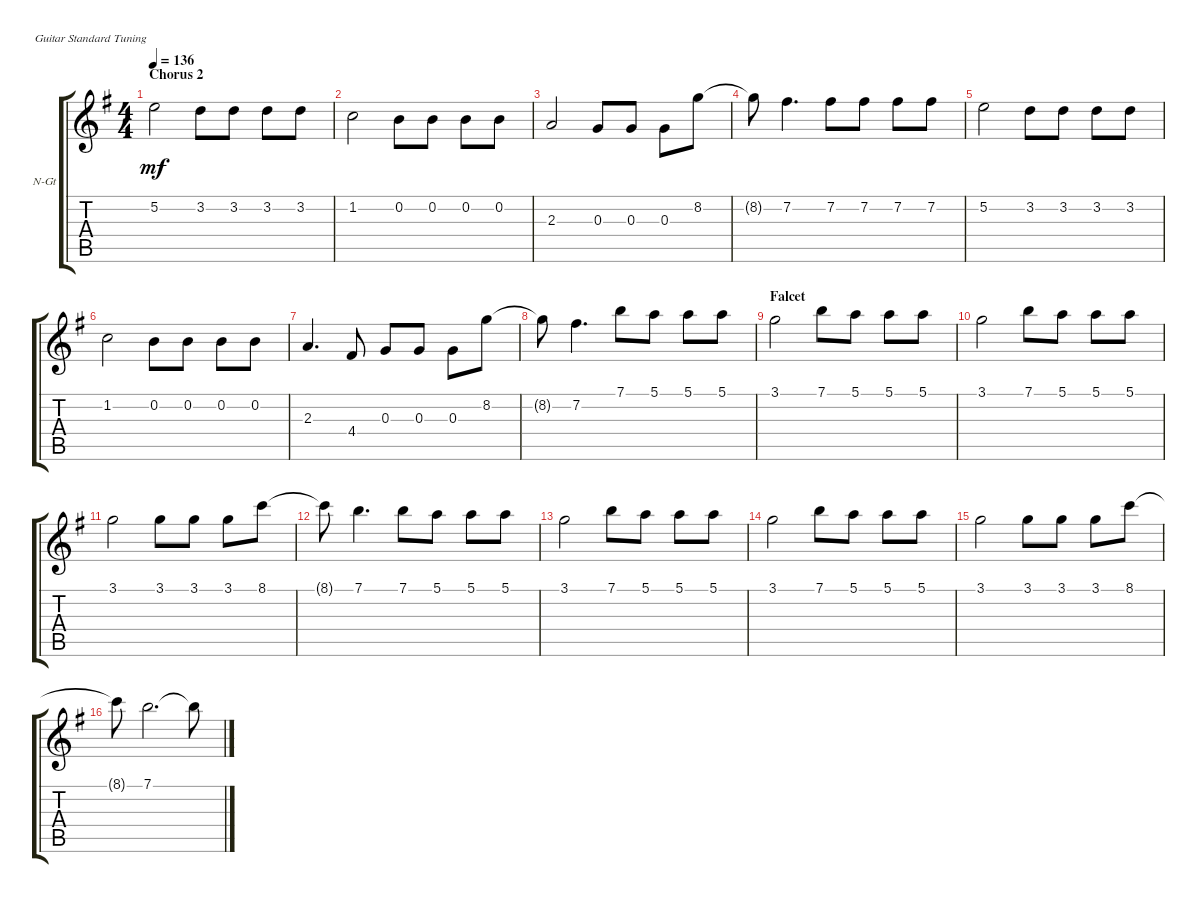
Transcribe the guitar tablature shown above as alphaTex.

\defaultSystemsLayout 4
\bracketExtendMode groupsimilarinstruments
\firstSystemTrackNameOrientation horizontal
\otherSystemsTrackNameOrientation horizontal
\track ("GOLOS" "N-Gt") {instrument acousticguitarnylon}
\staff {score tabs}
\tuning (E4 B3 G3 D3 A2 E2)
\ts (4 4)
\section ("" "Chorus 2")
\tempo 136
\clef g2
\scale
0.333333
\ks eminor
5.2.2{dy mf} 3.2.8 3.2.8 3.2.8 3.2.8 |
\scale
0.333333 1.2.2 0.2.8 0.2.8 0.2.8 0.2.8 |
\scale
0.333333 2.3.2 0.3.8 0.3.8 0.3.8 8.2.8 |
\scale
0.333333 8.2{t}.8 7.2.4{d} 7.2.8 7.2.8 7.2.8 7.2.8 |
\scale
0.333333 5.2.2 3.2.8 3.2.8 3.2.8 3.2.8 |
\scale
0.333333 1.2.2 0.2.8 0.2.8 0.2.8 0.2.8 |
\scale
0.333333 2.3.4{d} 4.4.8 0.3.8 0.3.8 0.3.8 8.2.8 |
\scale
0.333333 8.2{t}.8 7.2.4{d} 7.1.8 5.1.8 5.1.8 5.1.8 |
\section ("" "Falcet")
3.1.2 7.1.8 5.1.8 5.1.8 5.1.8 |
3.1.2 7.1.8 5.1.8 5.1.8 5.1.8 |
3.1.2 3.1.8 3.1.8 3.1.8 8.1.8 |
8.1{t}.8 7.1.4{d} 7.1.8 5.1.8 5.1.8 5.1.8 |
3.1.2 7.1.8 5.1.8 5.1.8 5.1.8 |
3.1.2 7.1.8 5.1.8 5.1.8 5.1.8 |
3.1.2 3.1.8 3.1.8 3.1.8 8.1.8 |
8.1{t}.8 7.1.2{d} 7.1{t}.8
